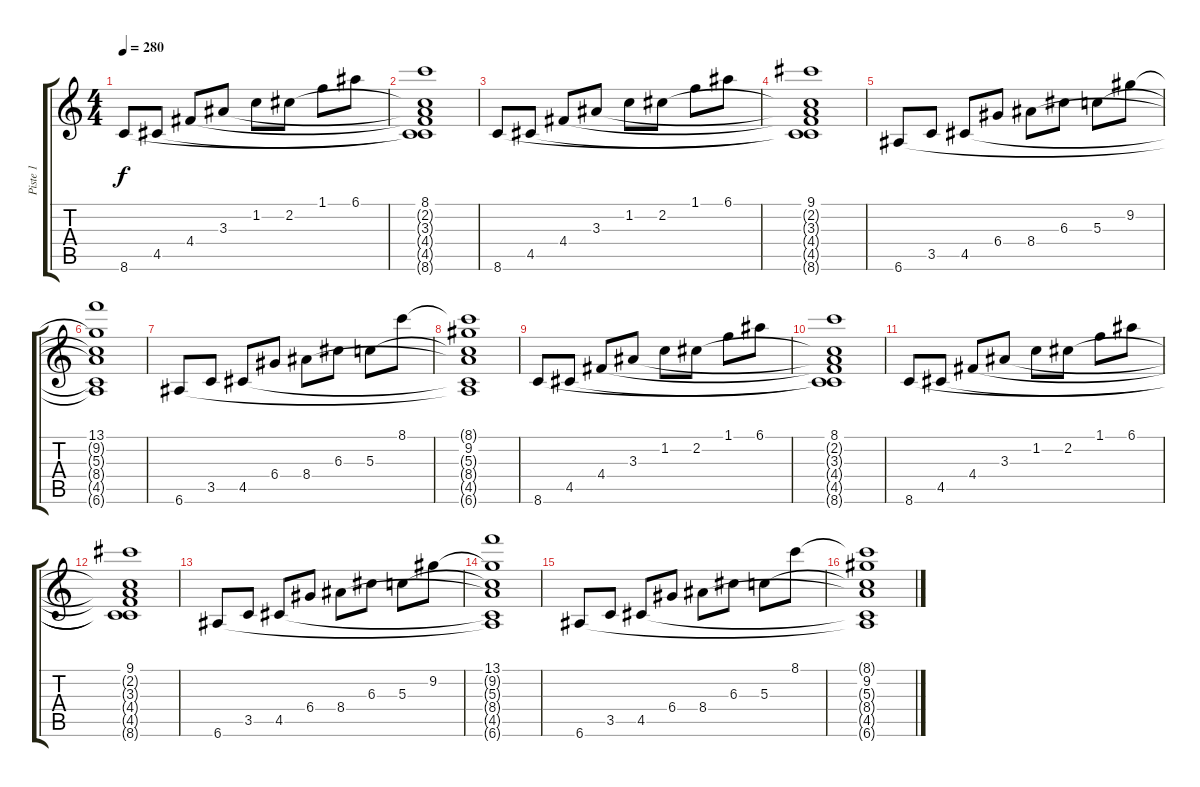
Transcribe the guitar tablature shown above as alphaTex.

\track ("Piste 1" "Piste 1") {instrument acousticgrandpiano}
\staff {score tabs}
\tuning (E5 B4 G4 D4 A3 E3) {hide}
\ts (4 4)
\tempo 280
\clef g2
\ks c
8.6.8{dy f volume 0} 4.5.8 4.4.8 3.3.8 1.2.8 2.2.8 1.1.8 6.1.8 |
(8.1 2.2{t} 3.3{t} 4.4{t} 4.5{t} 8.6{t}).1 |
8.6.8 4.5.8 4.4.8 3.3.8 1.2.8 2.2.8 1.1.8 6.1.8 |
(9.1 2.2{t} 3.3{t} 4.4{t} 4.5{t} 8.6{t}).1 |
6.6.8 3.5.8 4.5.8 6.4.8 8.4.8 6.3.8 5.3.8 9.2.8 |
(13.1 9.2{t} 5.3{t} 8.4{t} 4.5{t} 6.6{t}).1 |
6.6.8 3.5.8 4.5.8 6.4.8 8.4.8 6.3.8 5.3.8 8.1.8 |
(8.1{t} 9.2 5.3{t} 8.4{t} 4.5{t} 6.6{t}).1 |
8.6.8 4.5.8 4.4.8 3.3.8 1.2.8 2.2.8 1.1.8 6.1.8 |
(8.1 2.2{t} 3.3{t} 4.4{t} 4.5{t} 8.6{t}).1 |
8.6.8 4.5.8 4.4.8 3.3.8 1.2.8 2.2.8 1.1.8 6.1.8 |
(9.1 2.2{t} 3.3{t} 4.4{t} 4.5{t} 8.6{t}).1 |
6.6.8 3.5.8 4.5.8 6.4.8 8.4.8 6.3.8 5.3.8 9.2.8 |
(13.1 9.2{t} 5.3{t} 8.4{t} 4.5{t} 6.6{t}).1 |
6.6.8 3.5.8 4.5.8 6.4.8 8.4.8 6.3.8 5.3.8 8.1.8 |
(8.1{t} 9.2 5.3{t} 8.4{t} 4.5{t} 6.6{t}).1
